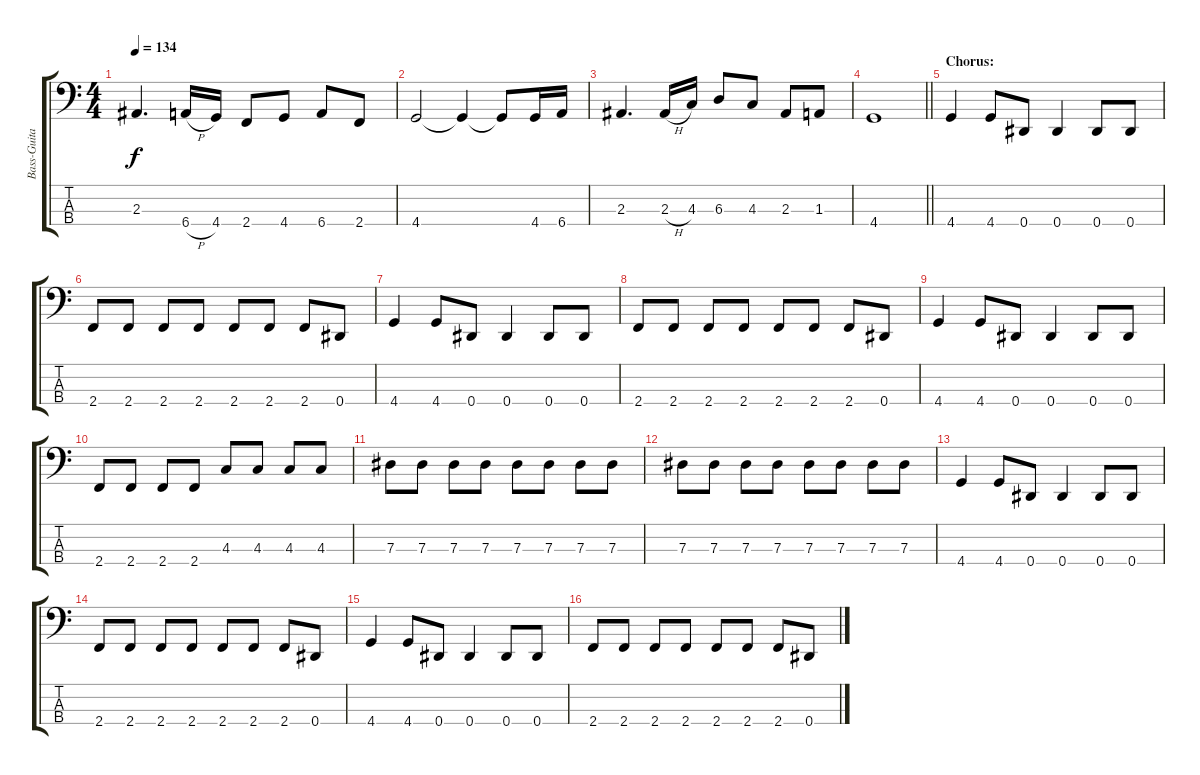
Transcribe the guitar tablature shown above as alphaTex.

\track ("Bass-Guitar" "Bass-Guita") {instrument electricbasspick}
\staff {score tabs}
\tuning (Gb2 Db2 Ab1 Eb1) {hide}
\ts (4 4)
\tempo 134
\clef f4
\ks c
2.3.4{d dy f} 6.4{h}.16 4.4.16 2.4.8 4.4.8 6.4.8 2.4.8 |
4.4.2 4.4{t}.4 4.4{t}.8 4.4.16 6.4.16 |
2.3.4{d} 2.3{h}.16 4.3.16 6.3.8 4.3.8 2.3.8 1.3.8 |
\barLineRight lightlight
4.4.1 |
\section ("" "Chorus:")
4.4.4{volume 16} 4.4.8 0.4.8 0.4.4 0.4.8 0.4.8 |
2.4.8 2.4.8 2.4.8 2.4.8 2.4.8 2.4.8 2.4.8 0.4.8 |
4.4.4 4.4.8 0.4.8 0.4.4 0.4.8 0.4.8 |
2.4.8 2.4.8 2.4.8 2.4.8 2.4.8 2.4.8 2.4.8 0.4.8 |
4.4.4 4.4.8 0.4.8 0.4.4 0.4.8 0.4.8 |
2.4.8 2.4.8 2.4.8 2.4.8 4.3.8 4.3.8 4.3.8 4.3.8 |
7.3.8 7.3.8 7.3.8 7.3.8 7.3.8 7.3.8 7.3.8 7.3.8 |
7.3.8 7.3.8 7.3.8 7.3.8 7.3.8 7.3.8 7.3.8 7.3.8 |
4.4.4 4.4.8 0.4.8 0.4.4 0.4.8 0.4.8 |
2.4.8 2.4.8 2.4.8 2.4.8 2.4.8 2.4.8 2.4.8 0.4.8 |
4.4.4 4.4.8 0.4.8 0.4.4 0.4.8 0.4.8 |
2.4.8 2.4.8 2.4.8 2.4.8 2.4.8 2.4.8 2.4.8 0.4.8
